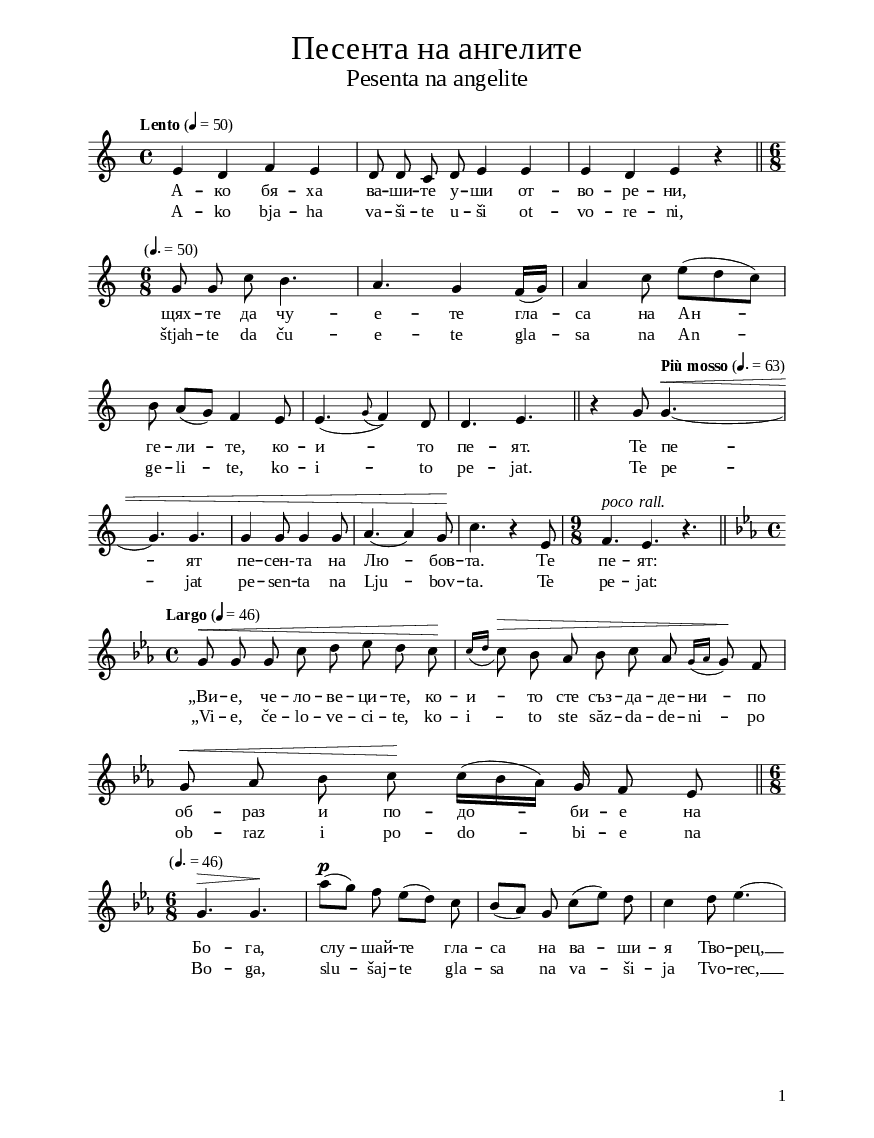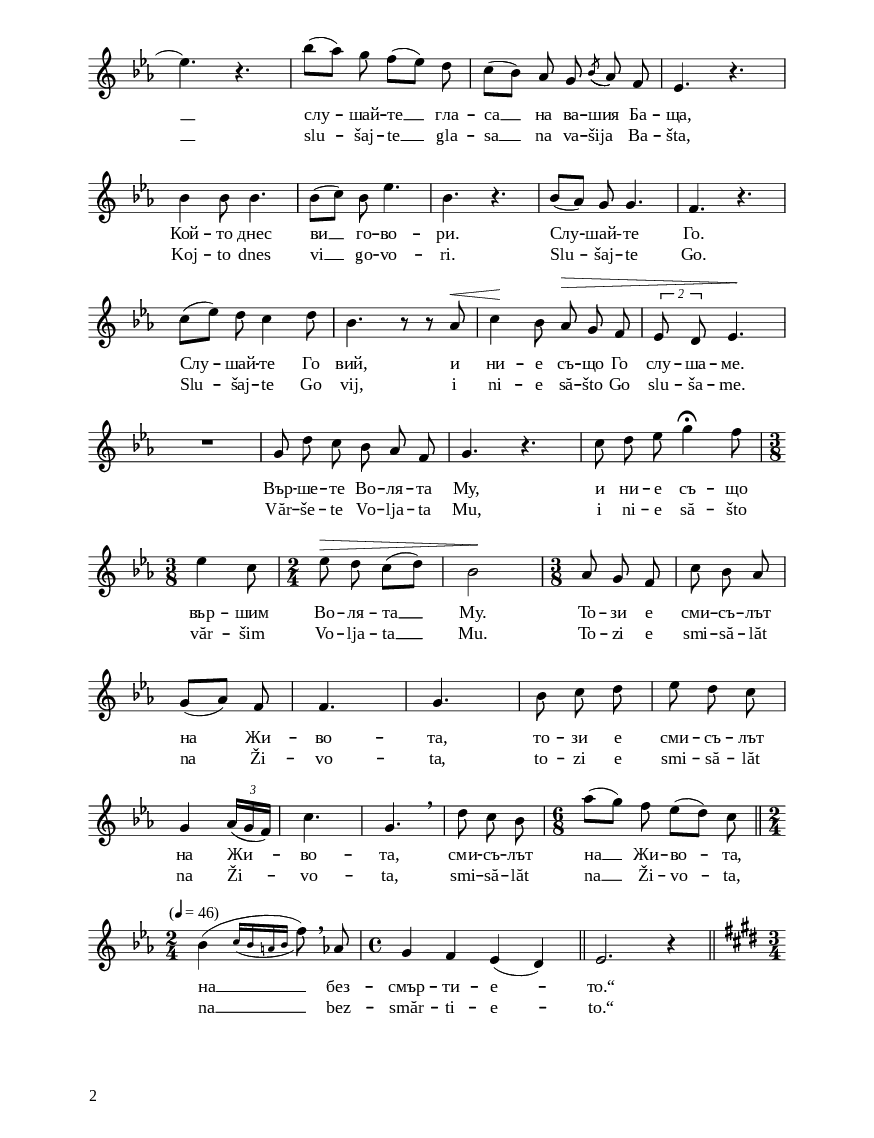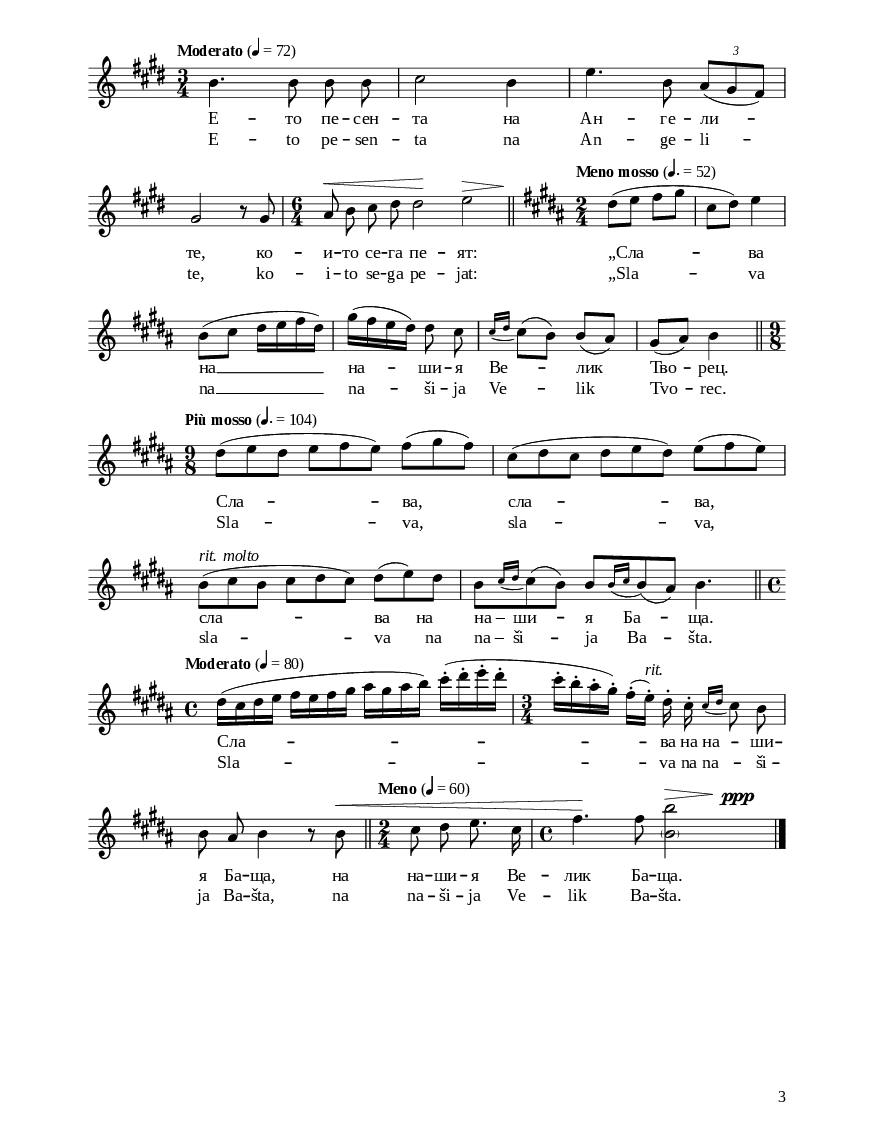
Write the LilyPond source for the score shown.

\version "2.24.2"

% include paper part and global functions
\include "include/globals.ily"

\bookpart {
  \label #'ref207
  \tocItem \markup "Песента на ангелите – Pesenta na angelite "
  \include "include/bookpart-paper.ily"
  \score {
    \include "include/score-layout.ily"

    \new Voice \absolute {
      \clef treble
      \key c \major
      \time 4/4
      \tempoFunc "Lento" 4 "50"
      \autoBeamOff
      \override Hairpin.to-barline = ##f
      \override Hairpin.after-line-breaking = ##t 
      e'4  d'4  f'4  e'4 | % 2
      d'8  d'8  c'8  d'8  e'4
      e'4 | % 3
      e'4  d'4  e'4 r4 | \break % 4
      \time 6/8  | \bar"||" % 4
      \tempoFunc "" 4. "50"
      g'8  g'8 c''8 b'4.  | % 5
      a'4.  g'4  f'16 ( [  g'16 ) ] | % 6
      a'4 c''8 e''8 ( [ d''8
      c''8 ) ] |\break  % 7
      b'8  a'8 ( [  g'8 ) ]  f'4  e'8
      | % 8
      e'4. ( \appoggiatura {  g'8 }  f'4 )
      d'8 | % 9
      d'4.  e'4. \bar"||" | 
      r4  g'8
      \tempoFunc "Più mosso" 4. "63"
      g'4. ~ ^\< |  \break % 11
      g'4.  g'4. | % 12
      g'4  g'8  g'4  g'8 | % 13
      a'4. ~  a'4  g'8 _\!  | % 14
      c''4.  r4  e'8 |  % 15
      \time 9/8  | % 15
      f'4. ^\markup{ \italic {poco rall.} }  e'4. r4. \bar
      "||" \break
      \key es \major \time 4/4 | % 16
      \tempoFunc "Largo" 4 "46"
      g'8 ^\<  g'8  g'8 c''8 d''8
      es''8 d''8 c''8 ^\! | % 17
      \grace {  c''16 ( [  d''16 ] } c''8 ) ^\>
      bes'8  as'8 bes'8 c''8
      as'8 \grace {  g'16 ( [  as'16 ] }  g'8 )
       ^\! f'8 | \break % 18
      g'8 ^\<  as'8 bes'8 c''8  ^\!
      c''16 ( [ bes'16  as'16 )  ] g'16
      f'8  es'8  \bar "||"
      \break | % 19
      \time 6/8  | % 19
      \tempoFunc "" 4. "46"
      g'4. ^\>  g'4.  ^\! |
      as''8 ( [ ^\p g''8 ) ] f''8
      es''8 ( [ d''8 ) ] c''8 | % 21
      bes'8 ( [  as'8 ) ]  g'8 c''8 ( [
      es''8 ) ] d''8 | % 22
      c''4 d''8 es''4. ~ \break | % 23
      es''4. r4. | % 24
      bes''8 ( [ as''8 ) ] g''8
      f''8 ( [ es''8 ) ] d''8 | % 25
      c''8 ( [ bes'8 ) ]  as'8  g'8
      \acciaccatura {  bes'8 ( }  as'8 )  f'8 | % 26
      es'4. r4. \break | % 27
      bes'4 bes'8 bes'4. | % 28
      bes'8 ( [ c''8 ) ] bes'8
      es''4. | % 29
      bes'4. r4. |
      bes'8 ( [  as'8 ) ]  g'8  g'4. | % 31
      f'4. r4. \break| % 32
      c''8 ( [ es''8 ) ] d''8 c''4
      d''8 | % 33
      bes'4. r8 r8  as'8 ^\< | % 34
      c''4 ^\! bes'8  as'8 ^\>  g'8
      f'8 | % 35
      \times 3/2  {
        es'8   d'8
      }
      es'4. ^\! \break | % 36
      R2. | % 37
      g'8 d''8 c''8 bes'8
      as'8  f'8 | % 38
      g'4. r4. | % 39
      c''8 d''8 es''8 g''4
      ^\fermata f''8 \break |
      \time 3/8  |
      es''4 c''8 | % 41
      \time 2/4  | % 41
      es''8 ^\> d''8 c''8 ( [ d''8
      ) ] | % 42
      bes'2 ^\! | % 43
      \time 3/8  | % 43
      as'8  g'8  f'8 | % 44
      c''8 bes'8  as'8 \break | % 45
      g'8 ( [  as'8 ) ]  f'8 | % 46
      f'4. | % 47
      g'4. | % 48
      bes'8 c''8 d''8 | % 49
      es''8 d''8 c''8 \break |
      g'4 \once \omit TupletBracket
      \times 2/3  {
        as'16 ( [  g'16  f'16 ) ]
      }
      | % 51
      c''4. | % 52
      g'4.  \breathe | % 53
      d''8 c''8 bes'8 | % 54
      \time 6/8  | % 54
      as''8 ( [ g''8 ) ] f''8 es''8
      ( [ d''8 ) ] c''8 \bar "||"
      \break | % 55
      \time 2/4  | % 55
      \tempoFunc "" 4 "46" | % 55
      bes'4 ( \acciaccatura {
        c''16 [bes'16 a'16
        bes'16 ]
      }
      f''8 )  \breathe as'8  | % 56
      \time 4/4  | % 56
      g'4  f'4  es'4 (  d'4 ) \bar "||"
      es'2. r4 \bar "||"
      \break | % 58
      \once \override Staff.KeyCancellation.break-visibility = #all-invisible
      \key e \major \time 3/4 | % 58
      \tempoFunc "Moderato" 4 "72"
      b'4. b'8 b'8 b'8 | % 59
      cis''2 b'4 |
      e''4. b'8 \once \omit TupletBracket
      \times 2/3  {
        a'8 ( [  gis'8  fis'8 ) ]
      }
      | \break % 61
      gis'2 r8  gis'8 | % 62
      \time 6/4  | % 62
      a'8 ^\< b'8 cis''8 dis''8
      dis''2 ^\! 
      \once \override Hairpin.to-barline = ##t
      e''2 ^\> \bar "||"
      \key b \major \time 2/4 | % 63
      \tempoFunc "Meno mosso" 4. "52"
      dis''8 ( [ _\! e''8 ] fis''8 [
      gis''8 ] | % 64
      cis''8 [ dis''8 ) ] e''4 | \break % 65
      b'8 ( [ cis''8 ] dis''16 [
      e''16 fis''16 dis''16 ) ]  | % 66
      gis''16 ( [ fis''16 e''16
      dis''16 ) ] dis''8 cis''8 | % 67
      \grace {  cis''16 ( [  dis''16 ] } cis''8 )
      ( [ b'8 ) ]  b'8 ( [  ais'8 ) ] | % 68
      gis'8 ( [  ais'8 ) ] b'4 \bar "||" \break
      \time 9/8  | % 69
      \tempoFunc "Più mosso" 4. "104"
      dis''8 ( [  e''8
      dis''8 ] e''8 [
      fis''8 e''8 ) ] fis''8 ( [ gis''8
      fis''8 ) ]  |
      cis''8 ( [ dis''8 cis''8 ]
      dis''8 [ e''8 dis''8 ) ] e''8 ( [
      fis''8 e''8 ) ] | % 71
      b'8 ( [ ^\markup{ \italic {rit. molto} } cis''8
      b'8 ] cis''8 [ dis''8 cis''8
      ) ] dis''8 ( [ e''8 ) dis''8 ] | % 72
      
      b'8 [ \acciaccatura { cis''16 [  dis''16 ] }
      cis''8 ( b'8 )]  
      
      b'8 [ \acciaccatura { b'16 [  cis''16 ] }
      b'8 ( ais'8 )] 
      
      b'4. \break | % 73
      \time 4/4  | \bar "||" % 73
      \tempoFunc "Moderato" 4 "80"
      dis''16 ( [ cis''16 dis''16
      e''16 ] fis''16 [ e''16 fis''16
      gis''16 ] ais''16 [ gis''16
      ais''16 b''16 ) ] cis'''16 ( -. [
      dis'''16 -. e'''16 -. dis'''16 -. ] | % 74
      \time 3/4  | % 74
      cis'''16 -. [ b''16 -. ais''16 -.
      gis''16 ) -. ] fis''16 ( -. [ e''16 )
      -. ] ^\markup{ \italic {rit.} } dis''16 -. cis''16
      -. \acciaccatura {  cis''16 [  dis''16 ] } cis''8
      b'8 \break | % 75
      b'8  ais'8 b'4 r8
      b'8^\<
       \tempoFunc "Meno" 4 "60"
       \time 2/4  | \bar "||" % 76
      cis''8 dis''8 e''8. cis''16
      | % 77
      \time 4/4  | % 77
      fis''4. ^\! fis''8 
      <\parenthesize b'
      b''>2 ^\>
      \once \override Score.BarLine.break-visibility = ##(#f #f #f)      
      s^\ppp ^\! \bar "|."
    }

   \addlyrics {
      А
      -- ко бя -- ха ва -- ши -- те у -- ши
      от -- во -- ре -- ни, щях -- те да
      чу -- е -- те гла -- са на Ан
      --  ге -- ли -- те, ко -- и
      --  то пе -- ят. Те пе --
      ят пе -- "сен-" -- та на Лю -- бов
      -- та. Те пе -- ят: „Ви -- е, че --
      ло -- ве -- ци -- те, ко -- и --
      то сте съз -- да -- де -- ни --
      по об -- раз и по -- до --
      би -- е на Бо -- га, слу -- шай
      -- те  гла -- са  на ва --
      ши -- я Тво -- рец, __ слу --
      шай -- те __  гла -- са __  на ва
      -- шия Ба -- ща, Кой -- то днес
      ви __  го -- во -- ри. Слу -- "шай-"
      -- те Го. Слу -- шай -- те Го
      вий, и ни -- е съ -- що Го слу --
      ша -- ме. Вър -- ше -- те Во -- ля --
      та Му, и ни -- е съ -- що вър --
      шим Во -- ля -- та __  Му. То -- зи
      е сми -- съ -- лът на  Жи -- во
      -- та, то -- зи е сми -- съ -- лът
      на Жи --  во -- та, сми -- съ
      -- лът на __ Жи -- во -- та, на __
      без -- смър -- ти
      -- е -- то.“ Е -- то пе -- сен --
      та на Ан -- ге -- ли  --  те,
      ко -- и -- то се -- га пе -- ят:
      „Сла --     ва на __
      на --
      ши -- я   Ве -- лик
      Тво -- рец. Сла --
      ва,   сла --
      ва,   сла --
      "ва      на" "на –  ши" --
      "я       Ба" -- ща. Сла -- "" -- "" --
      ва на   на -- ши -- я Ба
      -- ща, на на -- ши -- я Ве -- лик Ба
      -- ща.}
      
   \addlyrics {
      A
      -- ko bja -- ha va -- ši -- te u -- ši
      ot -- vo -- re -- ni, štjah -- te da
      ču -- e -- te gla -- sa na An
      --  ge -- li -- te, ko -- i
      --  to pe -- jat. Te pe --
      jat pe -- sen -- ta na Lju -- bov
      -- ta. Te pe -- jat: „Vi -- e, če --
      lo -- ve -- ci -- te, ko -- i --
      to ste săz -- da -- de -- ni --
      po ob -- raz i po -- do --
      bi -- e na Bo -- ga, slu -- šaj
      -- te  gla -- sa  na va --
      ši -- ja Tvo -- rec, __ slu --
      šaj -- te __  gla -- sa __  na va
      -- šija Ba -- šta, Koj -- to dnes
      vi __  go -- vo -- ri. Slu -- šaj
      -- te Go. Slu -- šaj -- te Go
      vij, i ni -- e să -- što Go slu --
      ša -- me. Văr -- še -- te Vo -- lja --
      ta Mu, i ni -- e să -- što văr --
      šim Vo -- lja -- ta __  Mu. To -- zi
      e smi -- să -- lăt na  Ži -- vo
      -- ta, to -- zi e smi -- să -- lăt
      na Ži --  vo -- ta, smi -- să
      -- lăt na __ Ži -- vo -- ta, na __
      bez -- smăr -- ti
      -- e -- to.“ E -- to pe -- sen --
      ta na An -- ge -- li  --  te,
      ko -- i -- to se -- ga pe -- jat:
      „Sla --     va na __
      na --
      ši -- ja   Ve -- lik
      Tvo -- rec. Sla --
      va,   sla --
      va,   sla --
      "va        na" "na –  ši" --
      "ja       Ba" -- šta. Sla -- "" -- "" --
      va na   na -- ši -- ja Ba
      -- šta, na na -- ši -- ja Ve -- lik Ba
      -- šta.}

    \header {
      title = \titleFunc "Песента на ангелите" "Pesenta na angelite"
    }

    \midi{}

  } % score

 \pageBreak

  % include foreign translation(s) of the song
   \version "2.24.0"

\markup \fill-line { \fontsize #deTitleFontSize "Das Lied der Engel" }
\markup \null
\markup \null
\markup \fontsize #deCoupletFontSize {
  \hspace #10
  \override #`(baseline-skip . ,deCoupletBaselineSkip)

  \column {

 \line { " "Wenn eure Ohren offen wären, }

 \line { " "würdet ihr die Stimme der Engel hören, }

 \line { " "die singen. }

 \line { " "Sie singen das Lied der Liebe. }

 \line { " "Sie singen: „Ihr, die Menschen, }

 \line { " "die ihr geschaffen wurdet }

 \line { " "nach dem Ebenbild Gottes, }

 \line { " "hört die Stimme eures Schöpfers, }

 \line { " "hört die Stimme eures Vaters. }

 \line { " "Der, der zu euch heute spricht! }

 \line { " "Hört Ihn! Hört Ihn }

 \line { " "und wir werden ihn auch hören. }

 \line { " "Erfüllt seinen Willen, }

 \line { " "wie wir auch Seinen Willen erfüllen,
 }
 \line { " "Dies ist der Sinn des Lebens, }

 \line { " "dies ist der Sinn des Lebens, }

 \line { " "der Sinn des Lebens, der Unsterblichkeit.“ }

 \line { " "Sieh, das Lied der Engel, }

 \line { " "die jetzt singen: }

 \line { " "„Ruhm zu unserem großen Schöpfer! }

 \line { " "Ruhm, Ruhm, Ruhm unserem Vater! }

 \line { " "Ruhm unserem Vater, }

 \line { " "unserem großen Vater.“ }
  }
}


} % bookpart

% Più mosso
%
